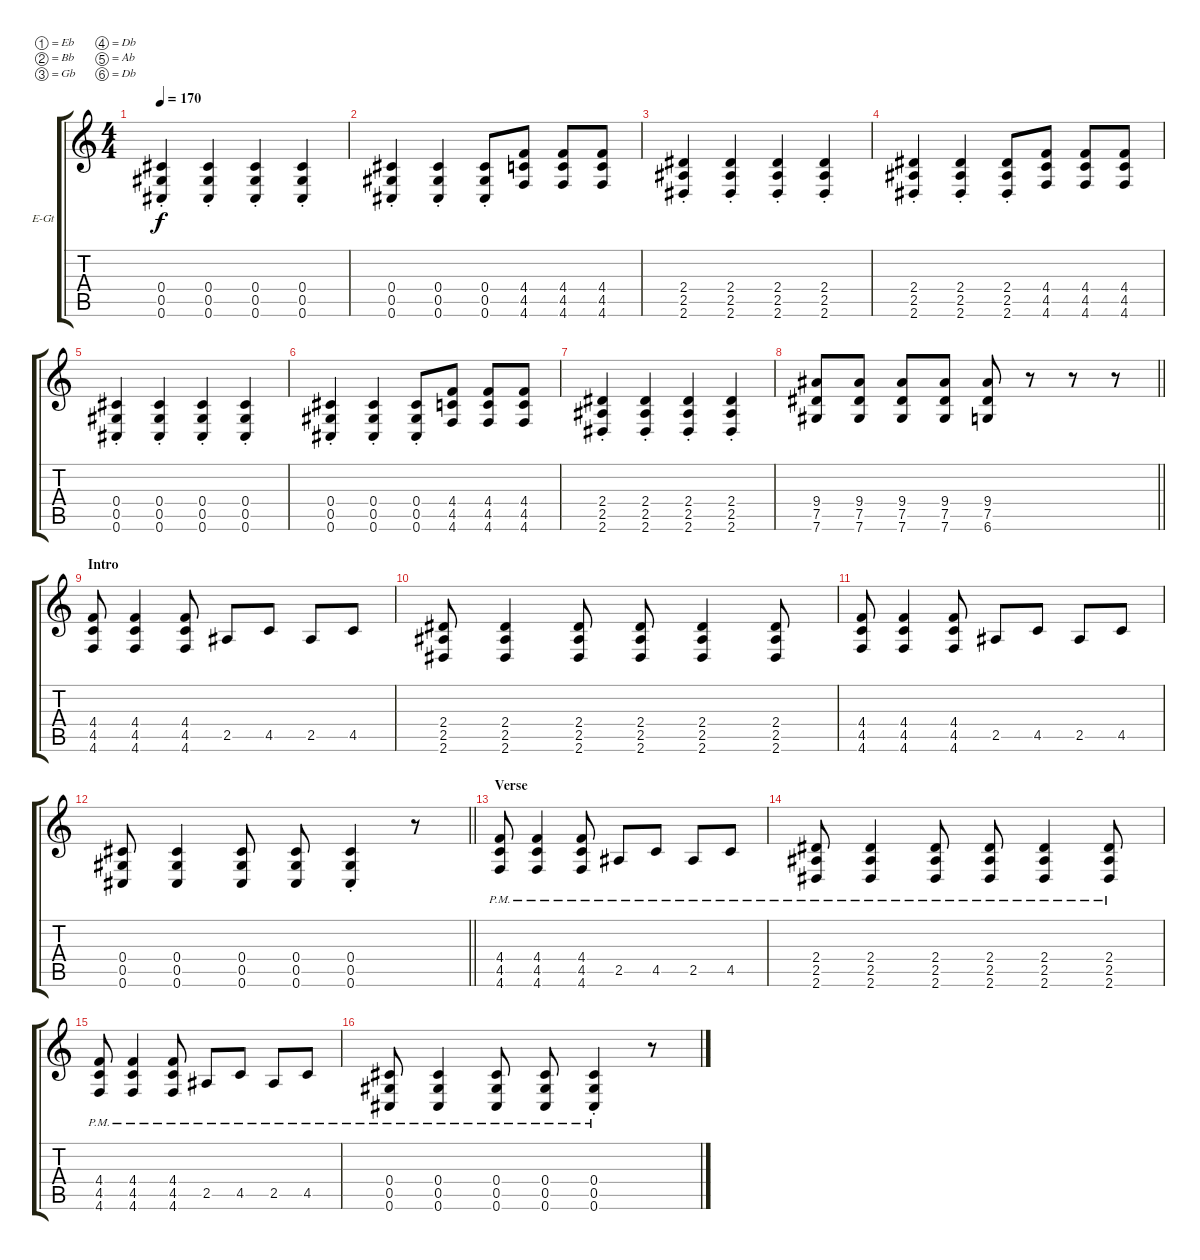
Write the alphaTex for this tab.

\bracketExtendMode groupsimilarinstruments
\firstSystemTrackNameOrientation horizontal
\otherSystemsTrackNameOrientation horizontal
\track ("Electric Guitar" "E-Gt") {instrument distortionguitar}
\staff {score tabs}
\tuning (Eb4 Bb3 Gb3 Db3 Ab2 Db2)
\ts (4 4)
\tempo 170
\clef g2
\scale
0.333333
\ks c
(0.4{st} 0.5{st} 0.6).4{dy f} (0.4{st} 0.5{st} 0.6).4 (0.4{st} 0.5{st} 0.6).4 (0.4{st} 0.5{st} 0.6).4 |
\scale
0.333333 (0.4{st} 0.5{st} 0.6).4 (0.5{st} 0.4 0.6).4 (0.4{st} 0.5{st} 0.6).8 (4.4 4.5 4.6).8 (4.4 4.5 4.6).8 (4.6 4.5 4.4).8 |
\scale
0.333333 (2.5{st} 2.4 2.6).4 (2.4{st} 2.5{st} 2.6).4 (2.4{st} 2.5{st} 2.6).4 (2.4{st} 2.5{st} 2.6).4 |
\scale
0.333333 (2.4{st} 2.5{st} 2.6).4 (2.5{st} 2.4 2.6).4 (2.4{st} 2.5{st} 2.6).8 (4.4 4.5 4.6).8 (4.4 4.5 4.6).8 (4.6 4.5 4.4).8 |
\scale
0.333333 (0.4{st} 0.5{st} 0.6).4 (0.4{st} 0.5{st} 0.6).4 (0.4{st} 0.5{st} 0.6).4 (0.4{st} 0.5{st} 0.6).4 |
\scale
0.333333 (0.4{st} 0.5{st} 0.6).4 (0.5{st} 0.4 0.6).4 (0.4{st} 0.5{st} 0.6).8 (4.4 4.5 4.6).8 (4.4 4.5 4.6).8 (4.6 4.5 4.4).8 |
\scale
0.333333 (2.5{st} 2.4 2.6).4 (2.4{st} 2.5{st} 2.6).4 (2.4{st} 2.5{st} 2.6).4 (2.4{st} 2.5{st} 2.6).4 |
\scale
0.333333
\barLineRight lightlight
(7.6 7.5 9.4).8 (7.6 7.5 9.4).8 (7.6 7.5 9.4).8 (7.6 7.5 9.4).8 (6.6 7.5 9.4).8 r.8 r.8 r.8 |
\section ("" "Intro")
\scale
0.333333 (4.4 4.5 4.6).8 (4.4 4.5 4.6).4 (4.4 4.5 4.6).8 2.5.8 4.5.8 2.5.8 4.5.8 |
\scale
0.333333 (2.4 2.5 2.6).8 (2.4 2.5 2.6).4 (2.4 2.5 2.6).8 (2.4 2.5 2.6).8 (2.4 2.5 2.6).4 (2.4 2.5 2.6).8 |
\scale
0.333333 (4.4 4.5 4.6).8 (4.4 4.5 4.6).4 (4.4 4.5 4.6).8 2.5.8 4.5.8 2.5.8 4.5.8 |
\scale
0.333333
\barLineRight lightlight
(0.4 0.5 0.6).8 (0.4 0.5 0.6).4 (0.4 0.5 0.6).8 (0.4 0.5 0.6).8 (0.4{st} 0.5{st} 0.6{st}).4 r.8 |
\section ("" "Verse")
\scale
0.333333 (4.4{pm} 4.5{pm} 4.6{pm}).8 (4.4{pm} 4.5{pm} 4.6{pm}).4 (4.4{pm} 4.5{pm} 4.6{pm}).8 2.5{pm}.8 4.5{pm}.8 2.5{pm}.8 4.5{pm}.8 |
\scale
0.333333 (2.4{pm} 2.5{pm} 2.6{pm}).8 (2.4{pm} 2.5{pm} 2.6{pm}).4 (2.4{pm} 2.5{pm} 2.6{pm}).8 (2.4{pm} 2.5{pm} 2.6{pm}).8 (2.4{pm} 2.5{pm} 2.6{pm}).4 (2.4{pm} 2.5{pm} 2.6{pm}).8 |
\scale
0.333333 (4.4{pm} 4.5{pm} 4.6{pm}).8 (4.4{pm} 4.5{pm} 4.6{pm}).4 (4.4{pm} 4.5{pm} 4.6{pm}).8 2.5{pm}.8 4.5{pm}.8 2.5{pm}.8 4.5{pm}.8 |
\scale
0.333333 (0.4{pm} 0.5{pm} 0.6{pm}).8 (0.4{pm} 0.5{pm} 0.6{pm}).4 (0.4{pm} 0.5{pm} 0.6{pm}).8 (0.4{pm} 0.5{pm} 0.6{pm}).8 (0.4{pm st} 0.5{pm st} 0.6{pm st}).4 r.8
